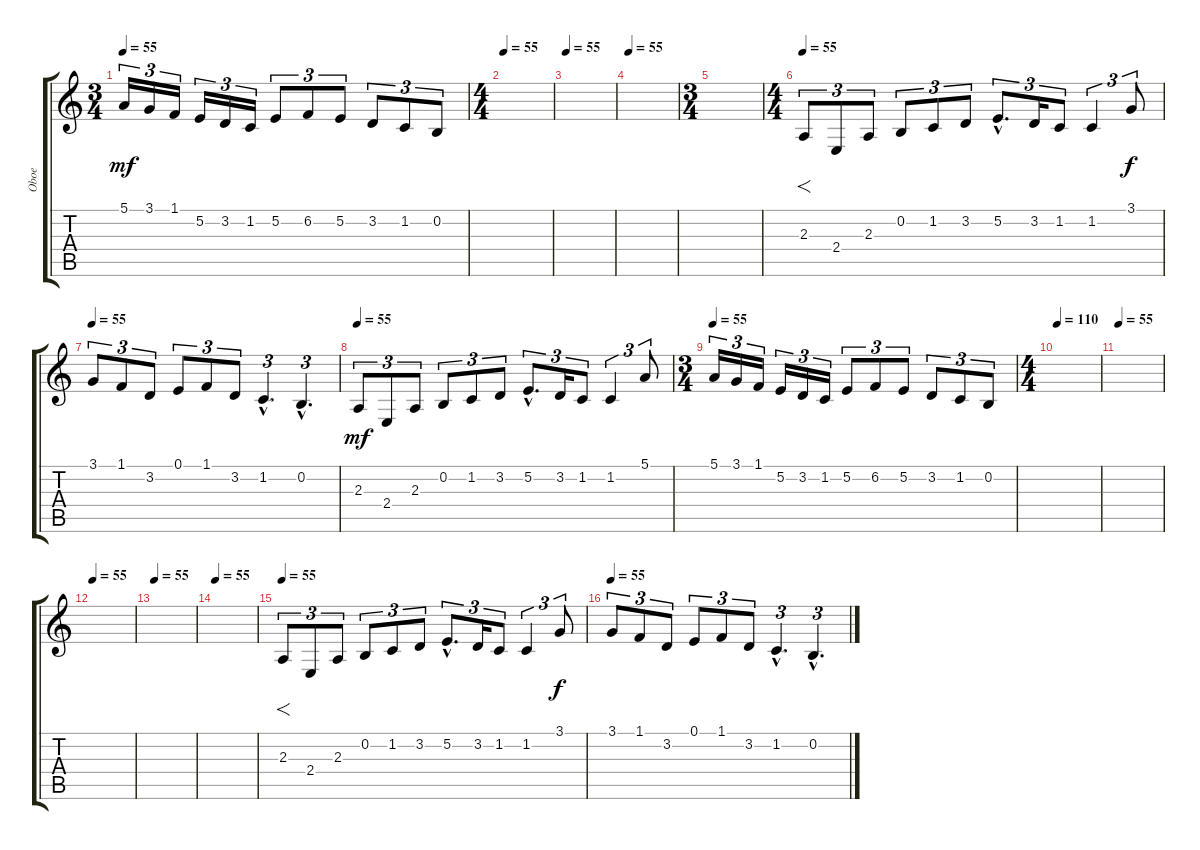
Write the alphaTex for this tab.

\track ("Oboe" "Oboe") {instrument oboe}
\staff {score tabs}
\tuning (E4 B3 G3 D3 A2 E2) {hide}
\ts (3 4)
\tempo 55
\clef g2
\ks c
5.1.16{tu (3 2) dy mf} 3.1.16{tu (3 2)} 1.1.16{tu (3 2)} 5.2.16{tu (3 2)} 3.2.16{tu (3 2)} 1.2.16{tu (3 2)} 5.2.8{tu (3 2)} 6.2.8{tu (3 2)} 5.2.8{tu (3 2)} 3.2.8{tu (3 2)} 1.2.8{tu (3 2)} 0.2.8{tu (3 2)} |
\ts (4 4)
\tempo 55
|
\tempo 55
|
\tempo 55
|
\ts (3 4)
|
\ts (4 4)
\tempo 55
2.3.8{f tu (3 2)} 2.4.8{tu (3 2)} 2.3.8{tu (3 2)} 0.2.8{tu (3 2)} 1.2.8{tu (3 2)} 3.2.8{tu (3 2)} 5.2{hac}.8{d tu (3 2)} 3.2.16{tu (3 2)} 1.2.8{tu (3 2)} 1.2.4{tu (3 2)} 3.1.8{tu (3 2) dy f} |
\tempo 55
3.1.8{tu (3 2)} 1.1.8{tu (3 2)} 3.2.8{tu (3 2)} 0.1.8{tu (3 2)} 1.1.8{tu (3 2)} 3.2.8{tu (3 2)} 1.2{hac}.4{d tu (3 2)} 0.2{hac}.4{d tu (3 2)} |
\tempo 55
2.3.8{tu (3 2) dy mf} 2.4.8{tu (3 2)} 2.3.8{tu (3 2)} 0.2.8{tu (3 2)} 1.2.8{tu (3 2)} 3.2.8{tu (3 2)} 5.2{hac}.8{d tu (3 2)} 3.2.16{tu (3 2)} 1.2.8{tu (3 2)} 1.2.4{tu (3 2)} 5.1.8{tu (3 2)} |
\ts (3 4)
\tempo 55
5.1.16{tu (3 2)} 3.1.16{tu (3 2)} 1.1.16{tu (3 2)} 5.2.16{tu (3 2)} 3.2.16{tu (3 2)} 1.2.16{tu (3 2)} 5.2.8{tu (3 2)} 6.2.8{tu (3 2)} 5.2.8{tu (3 2)} 3.2.8{tu (3 2)} 1.2.8{tu (3 2)} 0.2.8{tu (3 2)} |
\ts (4 4)
\tempo 110
|
\tempo 55
|
\tempo 55
|
\tempo 55
|
\tempo 55
|
\tempo 55
2.3.8{f tu (3 2)} 2.4.8{tu (3 2)} 2.3.8{tu (3 2)} 0.2.8{tu (3 2)} 1.2.8{tu (3 2)} 3.2.8{tu (3 2)} 5.2{hac}.8{d tu (3 2)} 3.2.16{tu (3 2)} 1.2.8{tu (3 2)} 1.2.4{tu (3 2)} 3.1.8{tu (3 2) dy f} |
\tempo 55
3.1.8{tu (3 2)} 1.1.8{tu (3 2)} 3.2.8{tu (3 2)} 0.1.8{tu (3 2)} 1.1.8{tu (3 2)} 3.2.8{tu (3 2)} 1.2{hac}.4{d tu (3 2)} 0.2{hac}.4{d tu (3 2)}
